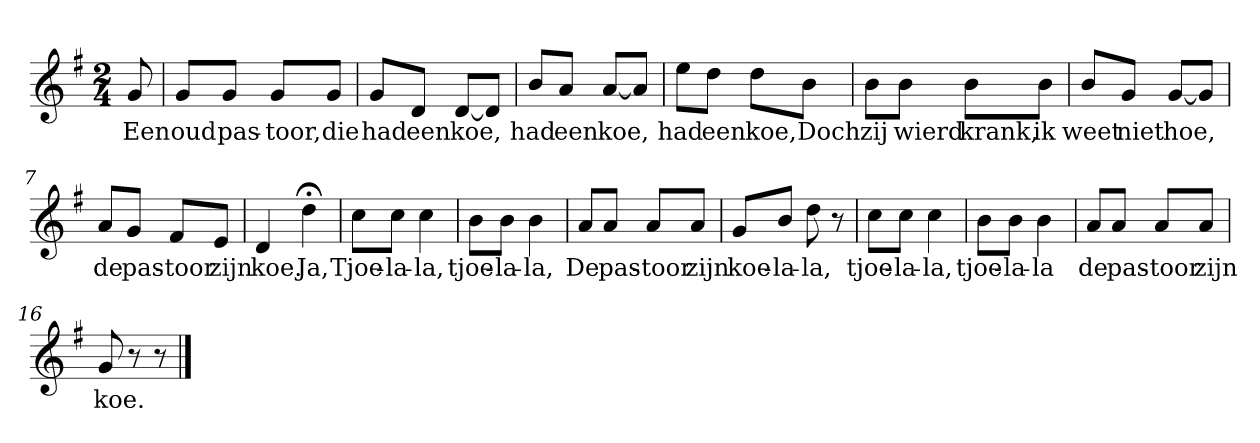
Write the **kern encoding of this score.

**kern	**text
*part1	*part1
*staff1	*staff1
*clefG2	*
*k[f#]	*
*G:	*
*M2/4	*
*MM120	*
=	=
8g	Een
=1	=1
8g/L	oud
8g/J	pas-
8g/L	-toor,
8g/J	die
=2	=2
8g/L	had
8d/J	een
[8d/L	koe,
8d/J]	.
=3	=3
8b/L	had
8a/J	een
[8a/L	koe,
8a/J]	.
=4	=4
8ee\L	had
8dd\J	een
8dd\L	koe,
8b\J	Doch
=5	=5
8b\L	zij
8b\J	wierd
8b\L	krank,
8b\J	ik
=6	=6
8b/L	weet
8g/J	niet
[8g/L	hoe,
8g/J]	.
=7	=7
8a/L	de
8g/J	pas-
8f#/L	-toor
8e/J	zijn
=8	=8
4d	koe.
4dd;<	Ja,
=9	=9
8cc\L	Tjoe-
8cc\J	-la-
4cc	-la,
=10	=10
8b\L	tjoe-
8b\J	-la-
4b	-la,
=11	=11
8a/L	De
8a/J	pas-
8a/L	-toor
8a/J	zijn
=12	=12
8g/L	koe-
8b/J	-la-
8dd	-la,
8r	.
=13	=13
8cc\L	tjoe-
8cc\J	-la-
4cc	-la,
=14	=14
8b\L	tjoe-
8b\J	-la-
4b	-la
=15	=15
8a/L	de
8a/J	pas-
8a/L	-toor
8a/J	zijn
=16	=16
8g	koe.
8r	.
8r	.
==	==
*-	*-
